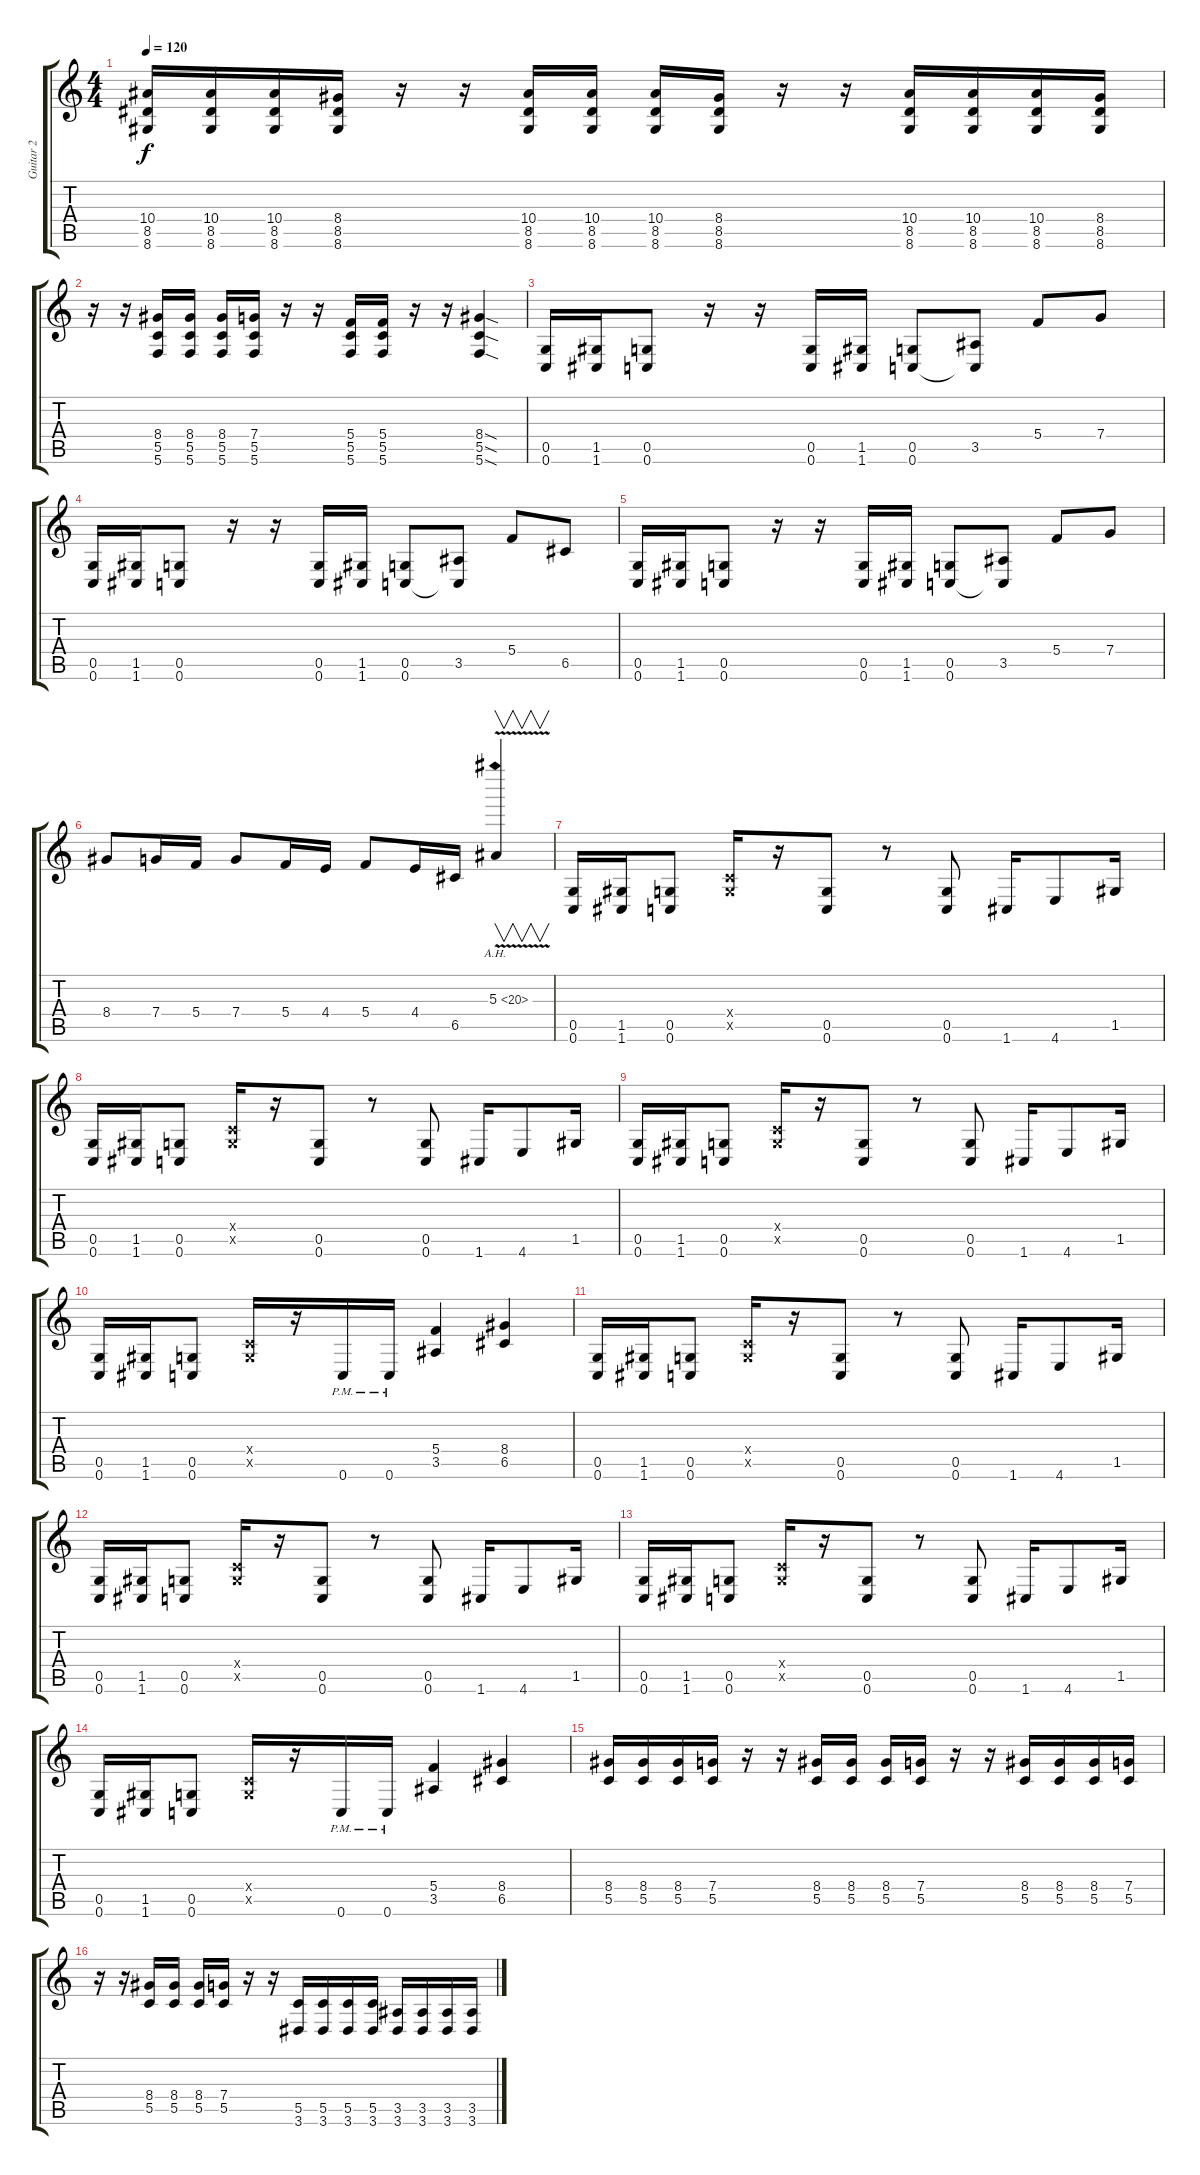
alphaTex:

\track ("Guitar 2" "Guitar 2") {instrument distortionguitar}
\staff {score tabs}
\tuning (D4 A3 F3 C3 G2 C2) {hide}
\ts (4 4)
\tempo 120
\clef g2
\ks c
(10.4 8.5 8.6).16{dy f} (10.4 8.5 8.6).16 (10.4 8.5 8.6).16 (8.4 8.5 8.6).16 r.16 r.16 (10.4 8.5 8.6).16 (10.4 8.5 8.6).16 (10.4 8.5 8.6).16 (8.4 8.5 8.6).16 r.16 r.16 (10.4 8.5 8.6).16 (10.4 8.5 8.6).16 (10.4 8.5 8.6).16 (8.4 8.5 8.6).16 |
r.16 r.16 (8.4 5.5 5.6).16 (8.4 5.5 5.6).16 (8.4 5.5 5.6).16 (7.4 5.5 5.6).16 r.16 r.16 (5.4 5.5 5.6).16 (5.4 5.5 5.6).16 r.16 r.16 (8.4{sod} 5.5{sod} 5.6{sod}).4 |
(0.5 0.6).16 (1.5 1.6).16 (0.5 0.6).8 r.16 r.16 (0.5 0.6).16 (1.5 1.6).16 (0.5 0.6).8 (3.5 0.6{t}).8 5.4.8 7.4.8 |
(0.5 0.6).16 (1.5 1.6).16 (0.5 0.6).8 r.16 r.16 (0.5 0.6).16 (1.5 1.6).16 (0.5 0.6).8 (3.5 0.6{t}).8 5.4.8 6.5.8 |
(0.5 0.6).16 (1.5 1.6).16 (0.5 0.6).8 r.16 r.16 (0.5 0.6).16 (1.5 1.6).16 (0.5 0.6).8 (3.5 0.6{t}).8 5.4.8 7.4.8 |
8.4.8 7.4.16 5.4.16 7.4.8 5.4.16 4.4.16 5.4.8 4.4.16 6.5.16 5.3{ah 15 v}.4{v} |
(0.5 0.6).16 (1.5 1.6).16 (0.5 0.6).8 (0.4{x} 0.5{x}).16 r.16 (0.5 0.6).8 r.8 (0.5 0.6).8 1.6.16 4.6.8 1.5.16 |
(0.5 0.6).16 (1.5 1.6).16 (0.5 0.6).8 (0.4{x} 0.5{x}).16 r.16 (0.5 0.6).8 r.8 (0.5 0.6).8 1.6.16 4.6.8 1.5.16 |
(0.5 0.6).16 (1.5 1.6).16 (0.5 0.6).8 (0.4{x} 0.5{x}).16 r.16 (0.5 0.6).8 r.8 (0.5 0.6).8 1.6.16 4.6.8 1.5.16 |
(0.5 0.6).16 (1.5 1.6).16 (0.5 0.6).8 (0.4{x} 0.5{x}).16 r.16 0.6{pm}.16 0.6{pm}.16 (5.4 3.5).4 (8.4 6.5).4 |
(0.5 0.6).16 (1.5 1.6).16 (0.5 0.6).8 (0.4{x} 0.5{x}).16 r.16 (0.5 0.6).8 r.8 (0.5 0.6).8 1.6.16 4.6.8 1.5.16 |
(0.5 0.6).16 (1.5 1.6).16 (0.5 0.6).8 (0.4{x} 0.5{x}).16 r.16 (0.5 0.6).8 r.8 (0.5 0.6).8 1.6.16 4.6.8 1.5.16 |
(0.5 0.6).16 (1.5 1.6).16 (0.5 0.6).8 (0.4{x} 0.5{x}).16 r.16 (0.5 0.6).8 r.8 (0.5 0.6).8 1.6.16 4.6.8 1.5.16 |
(0.5 0.6).16 (1.5 1.6).16 (0.5 0.6).8 (0.4{x} 0.5{x}).16 r.16 0.6{pm}.16 0.6{pm}.16 (5.4 3.5).4 (8.4 6.5).4 |
(8.4 5.5).16 (8.4 5.5).16 (8.4 5.5).16 (7.4 5.5).16 r.16 r.16 (8.4 5.5).16 (8.4 5.5).16 (8.4 5.5).16 (7.4 5.5).16 r.16 r.16 (8.4 5.5).16 (8.4 5.5).16 (8.4 5.5).16 (7.4 5.5).16 |
r.16 r.16 (8.4 5.5).16 (8.4 5.5).16 (8.4 5.5).16 (7.4 5.5).16 r.16 r.16 (5.5 3.6).16 (5.5 3.6).16 (5.5 3.6).16 (5.5 3.6).16 (3.5 3.6).16 (3.5 3.6).16 (3.5 3.6).16 (3.5 3.6).16
